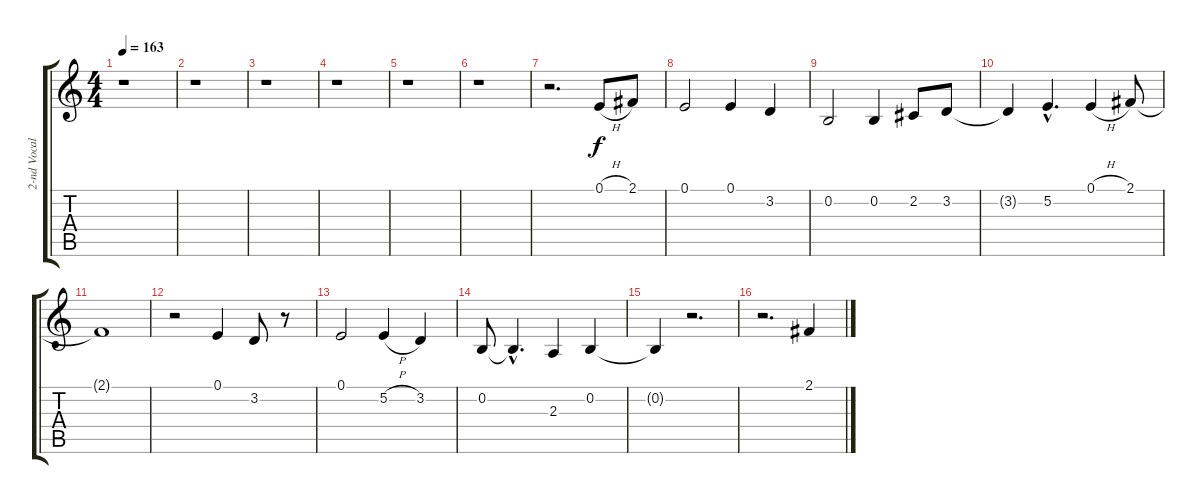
\track ("2-nd Vocal" "2-nd Vocal") {instrument englishhorn}
\staff {score tabs}
\tuning (E4 B3 G3 D3 A2 E2) {hide}
\ts (4 4)
\tempo 163
\clef g2
\ks c
r.1{dy f} |
r.1 |
r.1 |
r.1 |
r.1 |
r.1 |
r.2{d} 0.1{h}.8 2.1.8 |
0.1.2 0.1.4 3.2.4 |
0.2.2 0.2.4 2.2.8 3.2.8 |
3.2{t}.4 5.2{hac}.4{d} 0.1{h}.4 2.1.8 |
2.1{t}.1 |
r.2 0.1.4 3.2.8 r.8 |
0.1.2 5.2{h}.4 3.2.4 |
0.2.8 0.2{hac t}.4{d} 2.3.4 0.2.4 |
0.2{t}.4 r.2{d} |
r.2{d} 2.1.4
